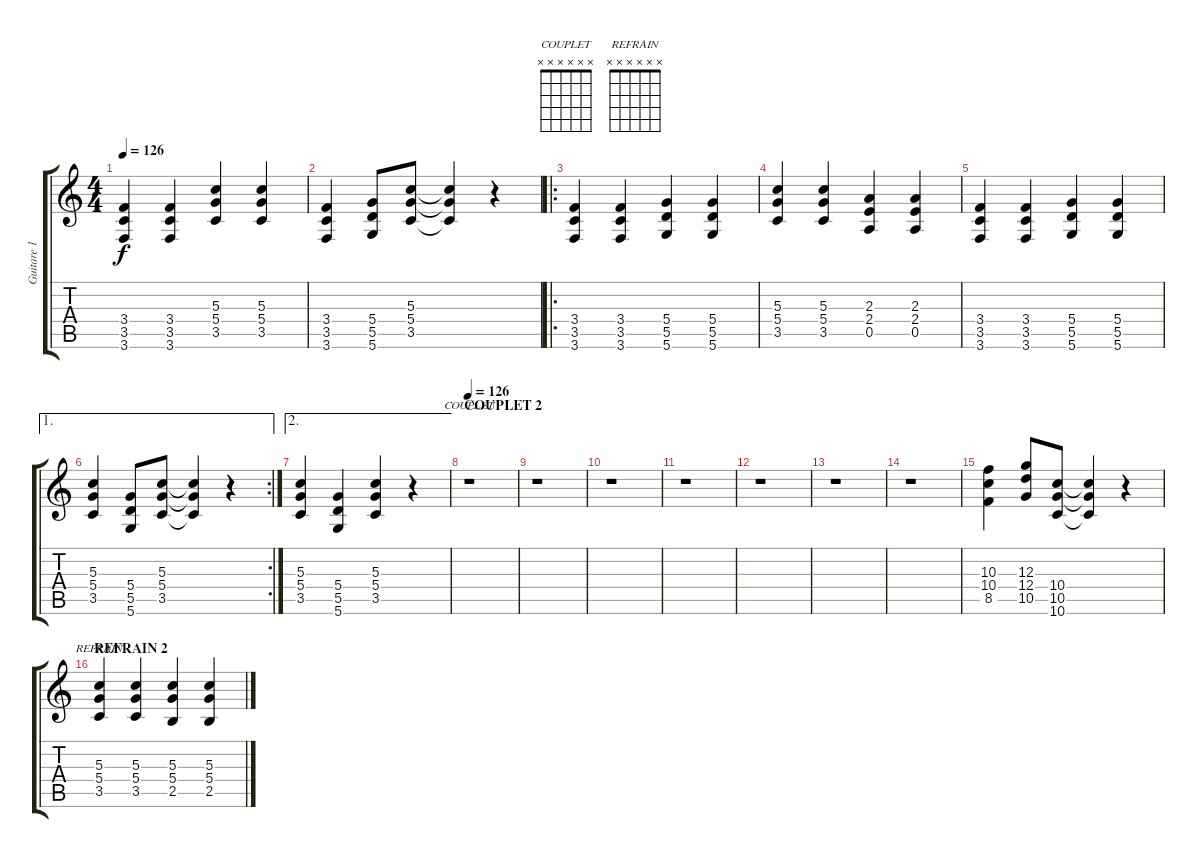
\track ("Guitare 1" "Guitare 1") {instrument distortionguitar}
\staff {score tabs}
\tuning (E4 B3 G3 D3 A2 D2) {hide}
\chord ("COUPLET" x x x x x x) {firstfret 0}
\chord ("REFRAIN" x x x x x x) {firstfret 0}
\ts (4 4)
\tempo 126
\clef g2
\ks c
(3.4 3.5 3.6).4{dy f} (3.4 3.5 3.6).4 (5.3 5.4 3.5).4 (5.3 5.4 3.5).4 |
(3.4 3.5 3.6).4 (5.4 5.5 5.6).8 (5.3 5.4 3.5).8 (5.3{t} 5.4{t} 3.5{t}).4 r.4 |
\ro
(3.4 3.5 3.6).4 (3.4 3.5 3.6).4 (5.4 5.5 5.6).4 (5.4 5.5 5.6).4 |
(5.3 5.4 3.5).4 (5.3 5.4 3.5).4 (2.3 2.4 0.5).4 (2.3 2.4 0.5).4 |
(3.4 3.5 3.6).4 (3.4 3.5 3.6).4 (5.4 5.5 5.6).4 (5.4 5.5 5.6).4 |
\ae 1
\rc 2
(5.3 5.4 3.5).4 (5.4 5.5 5.6).8 (5.3 5.4 3.5).8 (5.3{t} 5.4{t} 3.5{t}).4 r.4 |
\ae 2
(5.3 5.4 3.5).4 (5.4 5.5 5.6).4 (5.3 5.4 3.5).4 r.4 |
\section ("" "COUPLET 2")
\tempo 126
r.1{ch "COUPLET"} |
r.1 |
r.1 |
r.1 |
r.1 |
r.1 |
r.1 |
(10.3 10.4 8.5).4 (12.3 12.4 10.5).8 (10.4 10.5 10.6).8 (10.4{t} 10.5{t} 10.6{t}).4 r.4 |
\section ("" "REFRAIN 2")
(5.3 5.4 3.5).4{ch "REFRAIN"} (5.3 5.4 3.5).4 (5.3 5.4 2.5).4 (5.3 5.4 2.5).4
